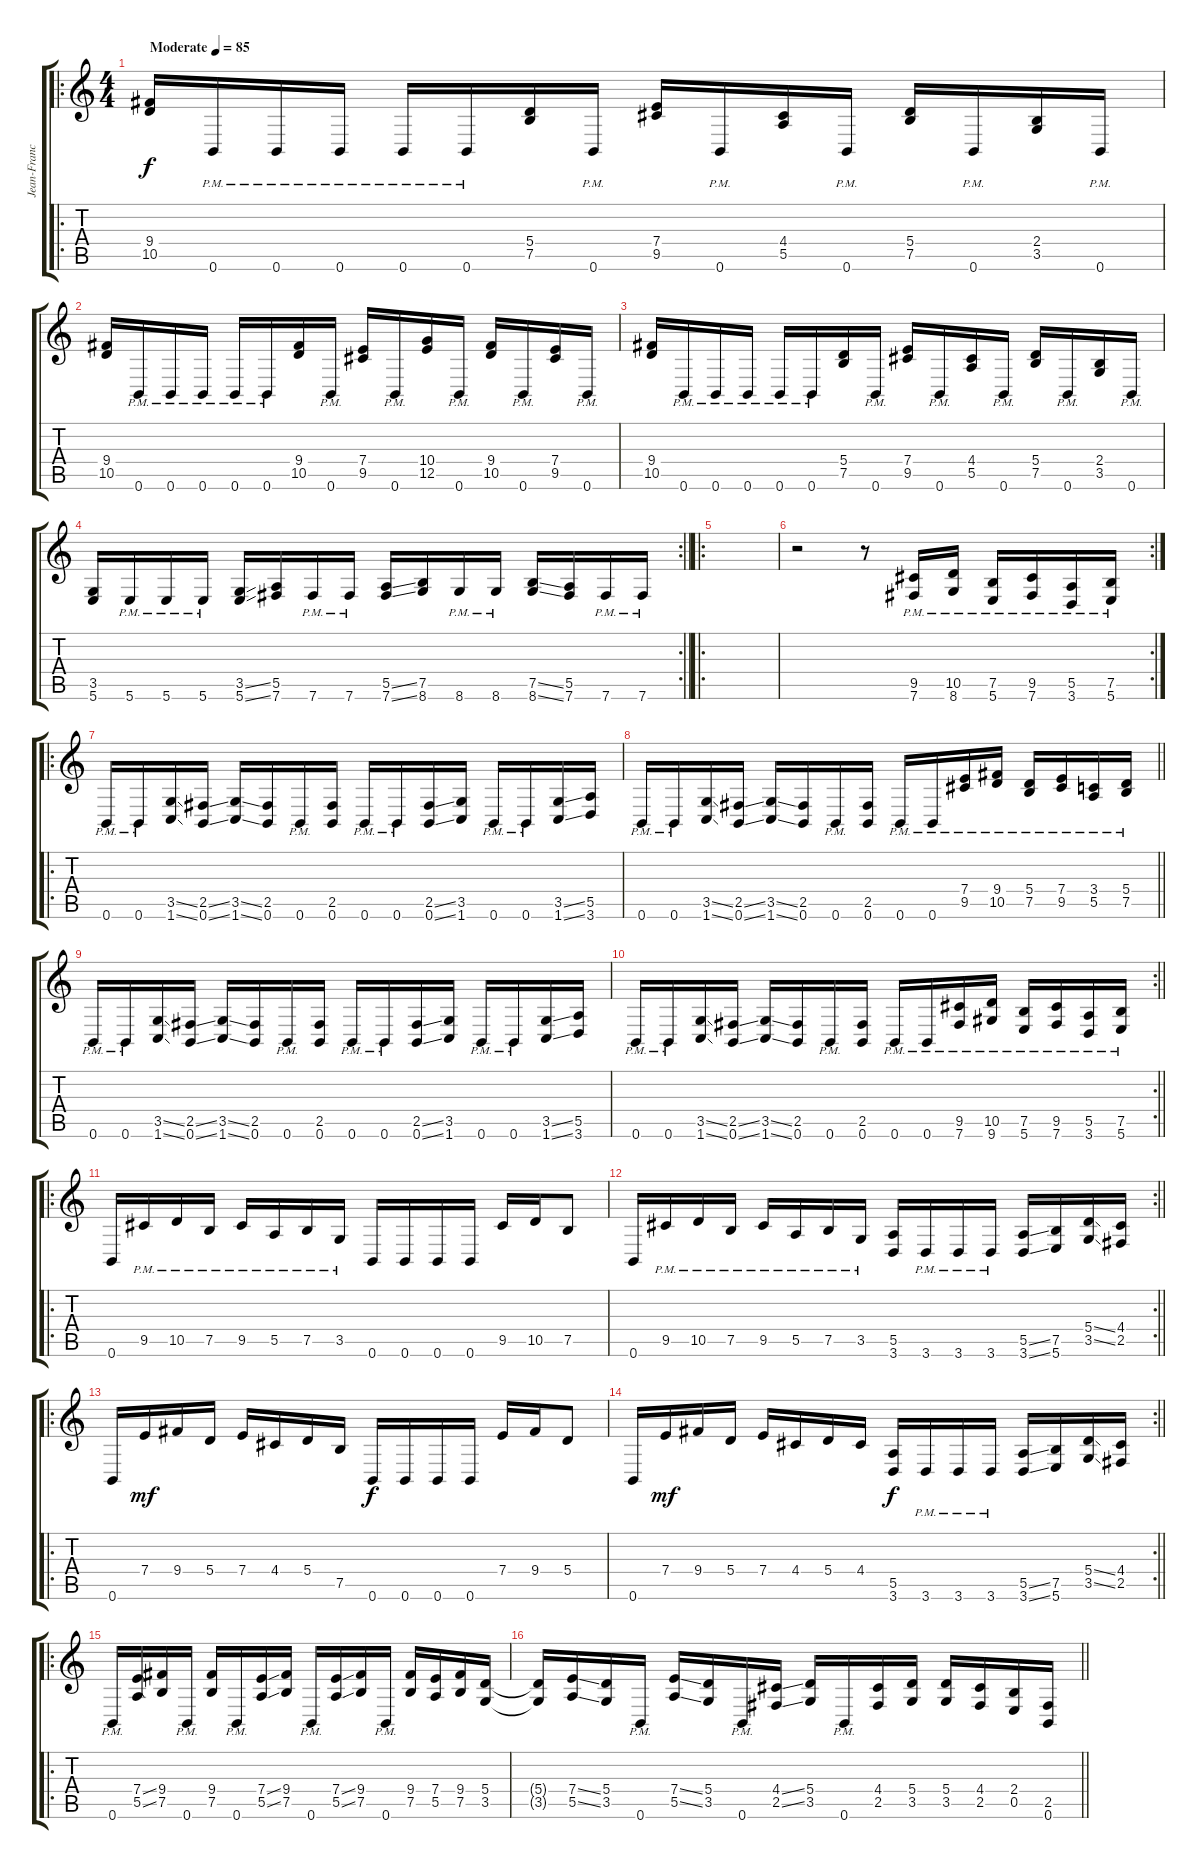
\track ("Jean-Francois Dagenals 2" "Jean-Franc") {instrument distortionguitar}
\staff {score tabs}
\tuning (B3 Gb3 D3 A2 E2 B1) {hide}
\ro
\ts (4 4)
\tempo (85 "Moderate")
\clef g2
\ks c
(9.4 10.5).16{dy f instrument distortionguitar} 0.6{pm}.16 0.6{pm}.16 0.6{pm}.16 0.6{pm}.16 0.6{pm}.16 (5.4 7.5).16 0.6{pm}.16 (7.4 9.5).16 0.6{pm}.16 (4.4 5.5).16 0.6{pm}.16 (5.4 7.5).16 0.6{pm}.16 (2.4 3.5).16 0.6{pm}.16 |
(9.4 10.5).16 0.6{pm}.16 0.6{pm}.16 0.6{pm}.16 0.6{pm}.16 0.6{pm}.16 (9.4 10.5).16 0.6{pm}.16 (7.4 9.5).16 0.6{pm}.16 (10.4 12.5).16 0.6{pm}.16 (9.4 10.5).16 0.6{pm}.16 (7.4 9.5).16 0.6{pm}.16 |
(9.4 10.5).16 0.6{pm}.16 0.6{pm}.16 0.6{pm}.16 0.6{pm}.16 0.6{pm}.16 (5.4 7.5).16 0.6{pm}.16 (7.4 9.5).16 0.6{pm}.16 (4.4 5.5).16 0.6{pm}.16 (5.4 7.5).16 0.6{pm}.16 (2.4 3.5).16 0.6{pm}.16 |
\rc 2
\barLineRight lightlight
(3.5 5.6).16 5.6{pm}.16 5.6{pm}.16 5.6{pm}.16 (3.5{ss} 5.6{ss}).16 (5.5 7.6).16 7.6{pm}.16 7.6{pm}.16 (5.5{ss} 7.6{ss}).16 (7.5 8.6).16 8.6{pm}.16 8.6{pm}.16 (7.5{ss} 8.6{ss}).16 (5.5 7.6).16 7.6{pm}.16 7.6{pm}.16 |
\ro
|
\rc 2
r.2 r.8 (9.5{pm} 7.6{pm}).16 (10.5{pm} 8.6{pm}).16 (7.5{pm} 5.6{pm}).16 (9.5{pm} 7.6{pm}).16 (5.5{pm} 3.6{pm}).16 (7.5{pm} 5.6{pm}).16 |
\ro
0.6{pm}.16 0.6{pm}.16 (3.5{ss} 1.6{ss}).16 (2.5{ss} 0.6{ss}).16 (3.5{ss} 1.6{ss}).16 (2.5 0.6).16 0.6{pm}.16 (2.5 0.6).16 0.6{pm}.16 0.6{pm}.16 (2.5{ss} 0.6{ss}).16 (3.5 1.6).16 0.6{pm}.16 0.6{pm}.16 (3.5{ss} 1.6{ss}).16 (5.5 3.6).16 |
\barLineRight lightlight
0.6{pm}.16 0.6{pm}.16 (3.5{ss} 1.6{ss}).16 (2.5{ss} 0.6{ss}).16 (3.5{ss} 1.6{ss}).16 (2.5 0.6).16 0.6{pm}.16 (2.5 0.6).16 0.6{pm}.16 0.6{pm}.16 (7.4{pm} 9.5{pm}).16 (9.4{pm} 10.5{pm}).16 (5.4{pm} 7.5{pm}).16 (7.4{pm} 9.5{pm}).16 (3.4{pm} 5.5{pm}).16 (5.4{pm} 7.5{pm}).16 |
0.6{pm}.16 0.6{pm}.16 (3.5{ss} 1.6{ss}).16 (2.5{ss} 0.6{ss}).16 (3.5{ss} 1.6{ss}).16 (2.5 0.6).16 0.6{pm}.16 (2.5 0.6).16 0.6{pm}.16 0.6{pm}.16 (2.5{ss} 0.6{ss}).16 (3.5 1.6).16 0.6{pm}.16 0.6{pm}.16 (3.5{ss} 1.6{ss}).16 (5.5 3.6).16 |
\rc 2
\barLineRight lightlight
0.6{pm}.16 0.6{pm}.16 (3.5{ss} 1.6{ss}).16 (2.5{ss} 0.6{ss}).16 (3.5{ss} 1.6{ss}).16 (2.5 0.6).16 0.6{pm}.16 (2.5 0.6).16 0.6{pm}.16 0.6{pm}.16 (9.5{pm} 7.6{pm}).16 (10.5{pm} 9.6{pm}).16 (7.5{pm} 5.6{pm}).16 (9.5{pm} 7.6{pm}).16 (5.5{pm} 3.6{pm}).16 (7.5{pm} 5.6{pm}).16 |
\ro
0.6.16 9.5{pm}.16 10.5{pm}.16 7.5{pm}.16 9.5{pm}.16 5.5{pm}.16 7.5{pm}.16 3.5{pm}.16 0.6.16 0.6.16 0.6.16 0.6.16 9.5.16 10.5.16 7.5.8 |
\rc 2
\barLineRight lightlight
0.6.16 9.5{pm}.16 10.5{pm}.16 7.5{pm}.16 9.5{pm}.16 5.5{pm}.16 7.5{pm}.16 3.5{pm}.16 (5.5 3.6).16 3.6{pm}.16 3.6{pm}.16 3.6{pm}.16 (5.5{ss} 3.6{ss}).16 (7.5 5.6).16 (5.4{ss} 3.5{ss}).16 (4.4 2.5).16 |
\ro
0.6.16 7.4.16{dy mf} 9.4.16 5.4.16 7.4.16 4.4.16 5.4.16 7.5.16 0.6.16{dy f} 0.6.16 0.6.16 0.6.16 7.4.16 9.4.16 5.4.8 |
\rc 2
\barLineRight lightlight
0.6.16 7.4.16{dy mf} 9.4.16 5.4.16 7.4.16 4.4.16 5.4.16 4.4.16 (5.5 3.6).16{dy f} 3.6{pm}.16 3.6{pm}.16 3.6{pm}.16 (5.5{ss} 3.6{ss}).16 (7.5 5.6).16 (5.4{ss} 3.5{ss}).16 (4.4 2.5).16 |
\ro
0.6{pm}.16 (7.4{ss} 5.5{ss}).16 (9.4 7.5).16 0.6{pm}.16 (9.4 7.5).16 0.6{pm}.16 (7.4{ss} 5.5{ss}).16 (9.4 7.5).16 0.6{pm}.16 (7.4{ss} 5.5{ss}).16 (9.4 7.5).16 0.6{pm}.16 (9.4 7.5).16 (7.4 5.5).16 (9.4 7.5).16 (5.4 3.5).16 |
\barLineRight lightlight
(5.4{t} 3.5{t}).16 (7.4{ss} 5.5{ss}).16 (5.4 3.5).16 0.6{pm}.16 (7.4{ss} 5.5{ss}).16 (5.4 3.5).16 0.6{pm}.16 (4.4{ss} 2.5{ss}).16 (5.4 3.5).16 0.6{pm}.16 (4.4 2.5).16 (5.4 3.5).16 (5.4 3.5).16 (4.4 2.5).16 (2.4 0.5).16 (2.5 0.6).16
